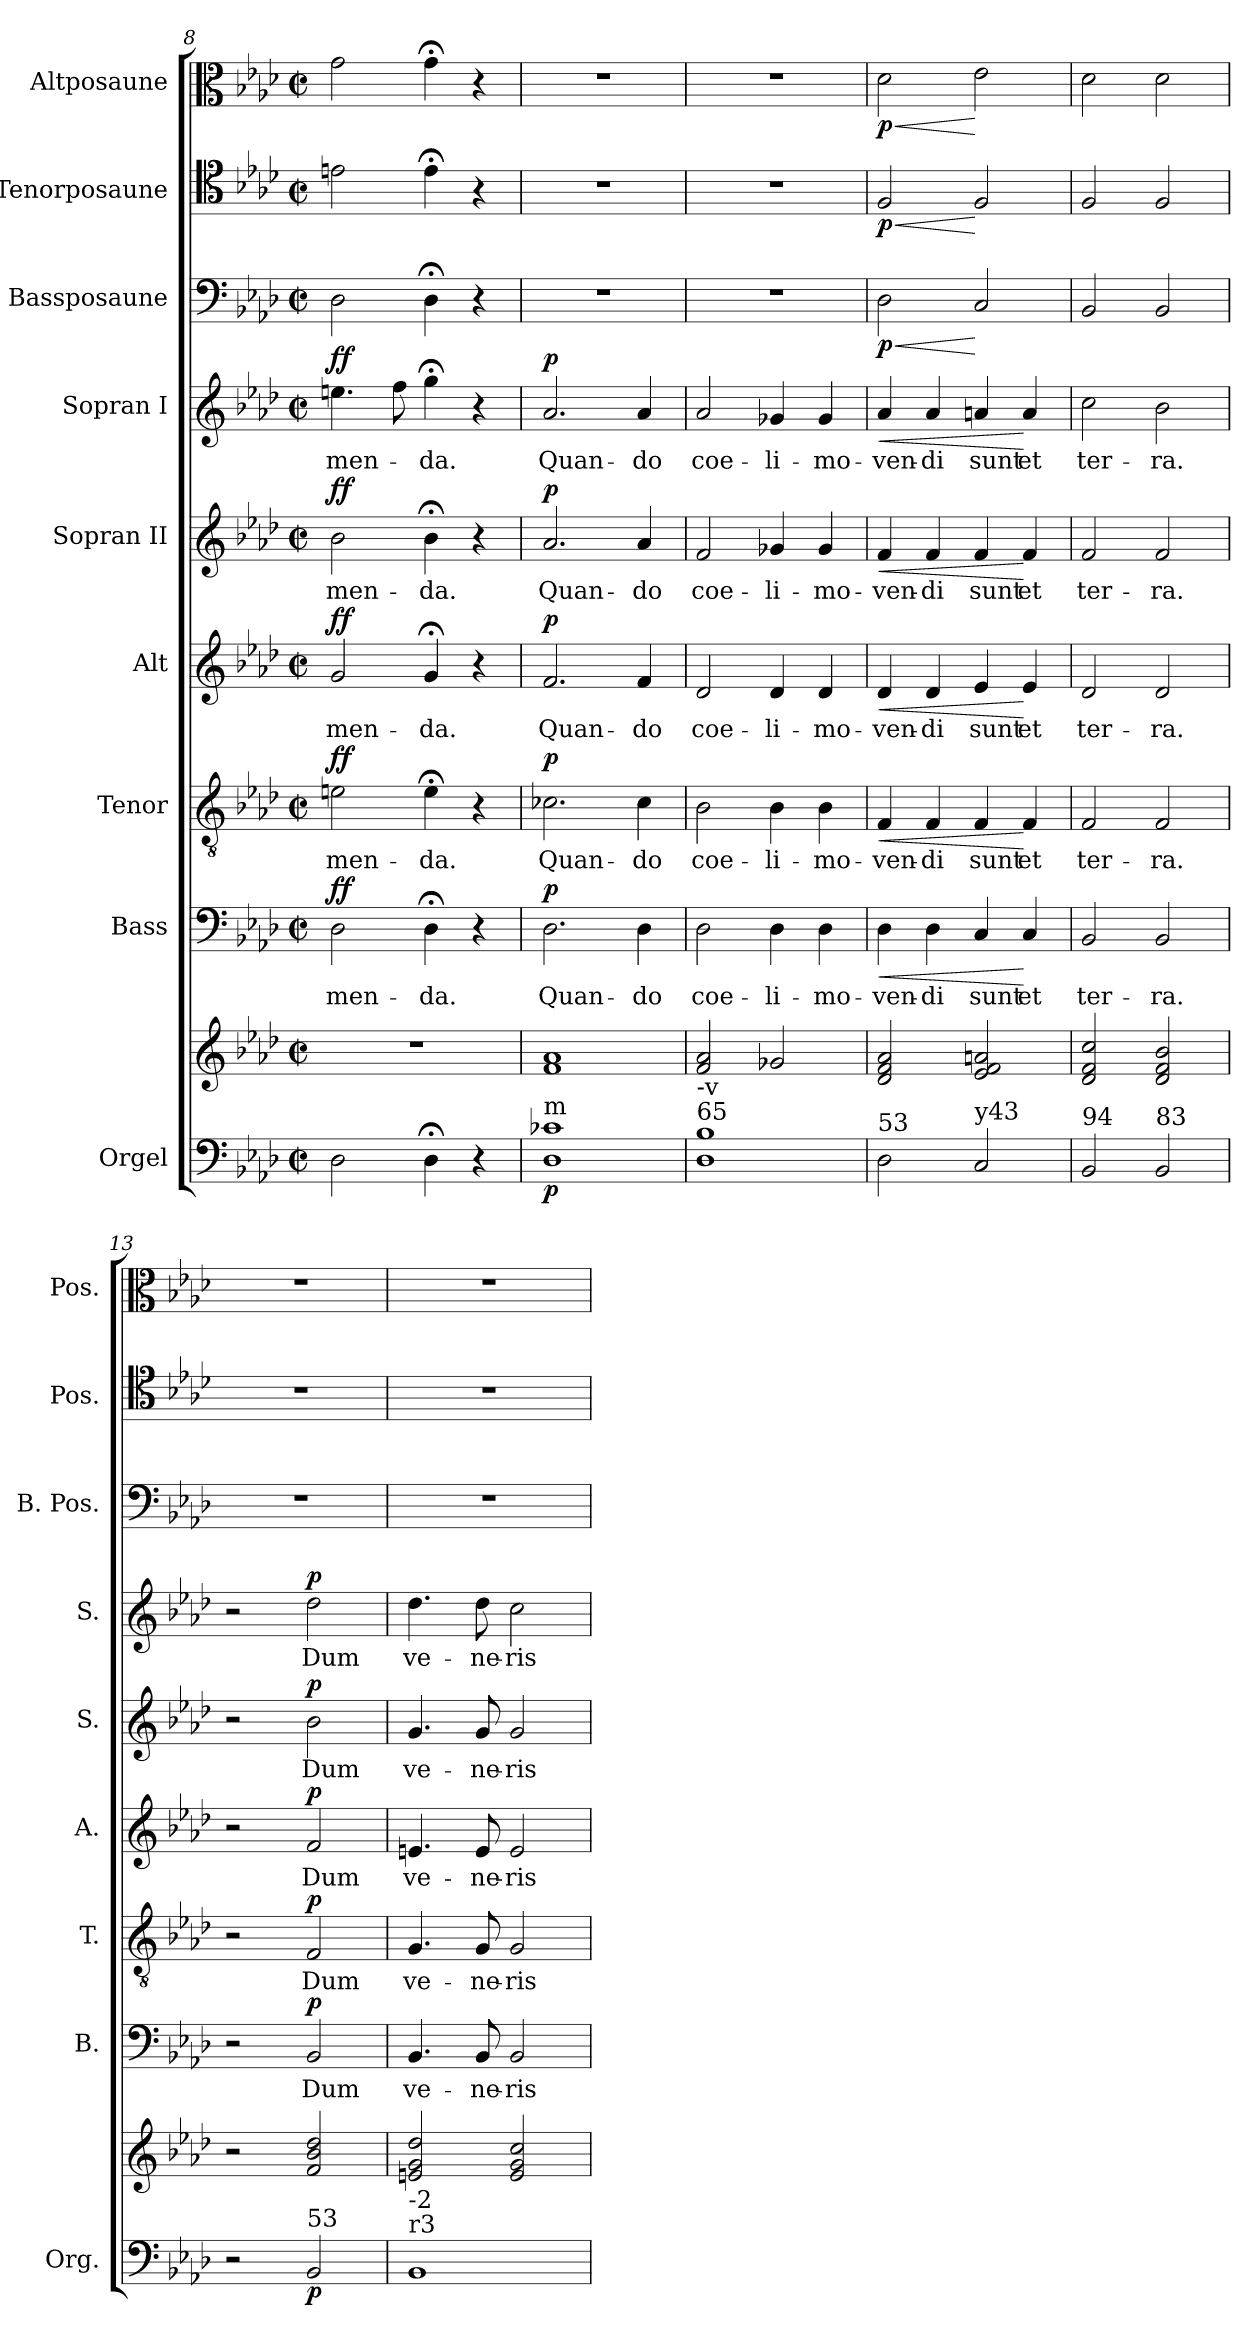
**kern	**kern	**dynam	**kern	**text	**dynam	**kern	**text	**dynam	**kern	**text	**dynam	**kern	**text	**dynam	**kern	**text	**dynam	**kern	**dynam	**kern	**dynam	**kern	**dynam
*part9	*part9	*part9	*part8	*part8	*part8	*part7	*part7	*part7	*part6	*part6	*part6	*part5	*part5	*part5	*part4	*part4	*part4	*part3	*part3	*part2	*part2	*part1	*part1
*staff10	*staff9	*staff9/10	*staff8	*staff8	*staff8	*staff7	*staff7	*staff7	*staff6	*staff6	*staff6	*staff5	*staff5	*staff5	*staff4	*staff4	*staff4	*staff3	*staff3	*staff2	*staff2	*staff1	*staff1
*I"Orgel	*	*	*I"Bass	*	*	*I"Tenor	*	*	*I"Alt	*	*	*I"Sopran II	*	*	*I"Sopran I	*	*	*I"Bassposaune	*	*I"Tenorposaune	*	*I"Altposaune	*
*I'Org.	*	*	*I'B.	*	*	*I'T.	*	*	*I'A.	*	*	*I'S.	*	*	*I'S.	*	*	*I'B. Pos.	*	*I'Pos.	*	*I'Pos.	*
*clefF4	*clefG2	*	*clefF4	*	*	*clefGv2	*	*	*clefG2	*	*	*clefG2	*	*	*clefG2	*	*	*clefF4	*	*clefC4	*	*clefC3	*
*	*	*	*	*	*	*ITrd7c12	*	*	*	*	*	*	*	*	*	*	*	*	*	*	*	*	*
*k[b-e-a-d-]	*k[b-e-a-d-]	*	*k[b-e-a-d-]	*	*	*k[b-e-a-d-]	*	*	*k[b-e-a-d-]	*	*	*k[b-e-a-d-]	*	*	*k[b-e-a-d-]	*	*	*k[b-e-a-d-]	*	*k[b-e-a-d-]	*	*k[b-e-a-d-]	*
*f:	*f:	*	*f:	*	*	*f:	*	*	*f:	*	*	*f:	*	*	*f:	*	*	*f:	*	*f:	*	*f:	*
*M2/2	*M2/2	*	*M2/2	*	*	*M2/2	*	*	*M2/2	*	*	*M2/2	*	*	*M2/2	*	*	*M2/2	*	*M2/2	*	*M2/2	*
*met(c|)	*met(c|)	*	*met(c|)	*	*	*met(c|)	*	*	*met(c|)	*	*	*met(c|)	*	*	*met(c|)	*	*	*met(c|)	*	*met(c|)	*	*met(c|)	*
=8	=8	=8	=8	=8	=8	=8	=8	=8	=8	=8	=8	=8	=8	=8	=8	=8	=8	=8	=8	=8	=8	=8	=8
!	!	!	!	!LO:LY:b	!LO:DY:b	!	!LO:LY:b	!LO:DY:b	!	!LO:LY:b	!LO:DY:b	!	!LO:LY:b	!LO:DY:b	!	!LO:LY:b	!LO:DY:b	!	!	!	!	!	!
2D-\	1r	.	2D-\	-men-	ff	2En\	-men-	ff	2g/	-men-	ff	2b-\	-men-	ff	4.een\	-men-	ff	2D-\	.	2en\	.	2g\	.
.	.	.	.	.	.	.	.	.	.	.	.	.	.	.	8ff\	.	.	.	.	.	.	.	.
!	!	!	!	!LO:LY:b	!	!	!LO:LY:b	!	!	!LO:LY:b	!	!	!LO:LY:b	!	!	!LO:LY:b	!	!	!	!	!	!	!
4D-;<\	.	.	4D-;<\	-da.	.	4E;<\	-da.	.	4g;</	-da.	.	4b-;<\	-da.	.	4gg;<\	-da.	.	4D-;<\	.	4e;<\	.	4g;<\	.
4r	.	.	4r	.	.	4r	.	.	4r	.	.	4r	.	.	4r	.	.	4r	.	4r	.	4r	.
=9	=9	=9	=9	=9	=9	=9	=9	=9	=9	=9	=9	=9	=9	=9	=9	=9	=9	=9	=9	=9	=9	=9	=9
!LO:TX:a:t=m	!	!	!	!	!	!	!	!	!	!	!	!	!	!	!	!	!	!	!	!	!	!	!
!	!	!LO:DY:b=2	!	!LO:LY:b	!LO:DY:b	!	!LO:LY:b	!LO:DY:b	!	!LO:LY:b	!LO:DY:b	!	!LO:LY:b	!LO:DY:b	!	!LO:LY:b	!LO:DY:b	!	!	!	!	!	!
1D- 1c-X	1f 1a-	p	2.D-\	Quan-	p	2.C-X\	Quan-	p	2.f/	Quan-	p	2.a-/	Quan-	p	2.a-/	Quan-	p	1r	.	1r	.	1r	.
!	!	!	!	!LO:LY:b	!	!	!LO:LY:b	!	!	!LO:LY:b	!	!	!LO:LY:b	!	!	!LO:LY:b	!	!	!	!	!	!	!
.	.	.	4D-\	-do	.	4C-\	-do	.	4f/	-do	.	4a-/	-do	.	4a-/	-do	.	.	.	.	.	.	.
=10	=10	=10	=10	=10	=10	=10	=10	=10	=10	=10	=10	=10	=10	=10	=10	=10	=10	=10	=10	=10	=10	=10	=10
!LO:TX:a:t=65	!	!	!	!	!	!	!	!	!	!	!	!	!	!	!	!	!	!	!	!	!	!	!
!LO:TX:a:t=-v	!	!	!	!	!	!	!	!	!	!	!	!	!	!	!	!	!	!	!	!	!	!	!
!	!	!	!	!LO:LY:b	!	!	!LO:LY:b	!	!	!LO:LY:b	!	!	!LO:LY:b	!	!	!LO:LY:b	!	!	!	!	!	!	!
1D- 1B-	2f/ 2a-/	.	2D-\	coe-	.	2BB-\	coe-	.	2d-/	coe-	.	2f/	coe-	.	2a-/	coe-	.	1r	.	1r	.	1r	.
!	!	!	!	!LO:LY:b	!	!	!LO:LY:b	!	!	!LO:LY:b	!	!	!LO:LY:b	!	!	!LO:LY:b	!	!	!	!	!	!	!
.	2g-X/	.	4D-\	-li-	.	4BB-\	-li-	.	4d-/	-li-	.	4g-X/	-li-	.	4g-X/	-li-	.	.	.	.	.	.	.
!	!	!	!	!LO:LY:b	!	!	!LO:LY:b	!	!	!LO:LY:b	!	!	!LO:LY:b	!	!	!LO:LY:b	!	!	!	!	!	!	!
.	.	.	4D-\	-mo-	.	4BB-\	-mo-	.	4d-/	-mo-	.	4g-/	-mo-	.	4g-/	-mo-	.	.	.	.	.	.	.
=11	=11	=11	=11	=11	=11	=11	=11	=11	=11	=11	=11	=11	=11	=11	=11	=11	=11	=11	=11	=11	=11	=11	=11
!LO:TX:a:t=53	!	!	!	!	!	!	!	!	!	!	!	!	!	!	!	!	!	!	!	!	!	!	!
!	!	!	!	!LO:LY:b	!LO:HP:b	!	!LO:LY:b	!LO:HP:b	!	!LO:LY:b	!LO:HP:b	!	!LO:LY:b	!LO:HP:b	!	!LO:LY:b	!LO:HP:b	!	!LO:HP:b	!	!LO:HP:b	!	!LO:HP:b
!	!	!	!	!	!	!	!	!	!	!	!	!	!	!	!	!	!	!	!LO:DY:n=1:b	!	!LO:DY:n=1:b	!	!LO:DY:n=1:b
2D-\	2d-/ 2f/ 2a-/	.	4D-\	-ven-	<	4FF/	-ven-	<	4d-/	-ven-	<	4f/	-ven-	<	4a-/	-ven-	<	2D-\	< p	2F/	< p	2d-\	< p
!	!	!	!	!LO:LY:b	!	!	!LO:LY:b	!	!	!LO:LY:b	!	!	!LO:LY:b	!	!	!LO:LY:b	!	!	!	!	!	!	!
.	.	.	4D-\	-di	.	4FF/	-di	.	4d-/	-di	.	4f/	-di	.	4a-/	-di	.	.	.	.	.	.	.
!LO:TX:a:t=y43	!	!	!	!	!	!	!	!	!	!	!	!	!	!	!	!	!	!	!	!	!	!	!
!	!	!	!	!LO:LY:b	!	!	!LO:LY:b	!	!	!LO:LY:b	!	!	!LO:LY:b	!	!	!LO:LY:b	!	!	!	!	!	!	!
2C/	2e-/ 2f/ 2an/	.	4C/	sunt	.	4FF/	sunt	.	4e-/	sunt	.	4f/	sunt	.	4an/	sunt	.	2C/	[	2F/	[	2e-\	[
!	!	!	!	!LO:LY:b	!	!	!LO:LY:b	!	!	!LO:LY:b	!	!	!LO:LY:b	!	!	!LO:LY:b	!	!	!	!	!	!	!
.	.	.	4C/	et	[	4FF/	et	[	4e-/	et	[	4f/	et	[	4a/	et	[	.	.	.	.	.	.
=12	=12	=12	=12	=12	=12	=12	=12	=12	=12	=12	=12	=12	=12	=12	=12	=12	=12	=12	=12	=12	=12	=12	=12
!LO:TX:a:t=94	!	!	!	!	!	!	!	!	!	!	!	!	!	!	!	!	!	!	!	!	!	!	!
!	!	!	!	!LO:LY:b	!	!	!LO:LY:b	!	!	!LO:LY:b	!	!	!LO:LY:b	!	!	!LO:LY:b	!	!	!	!	!	!	!
2BB-/	2d-/ 2f/ 2cc/	.	2BB-/	ter-	.	2FF/	ter-	.	2d-/	ter-	.	2f/	ter-	.	2cc\	ter-	.	2BB-/	.	2F/	.	2d-\	.
!LO:TX:a:t=83	!	!	!	!	!	!	!	!	!	!	!	!	!	!	!	!	!	!	!	!	!	!	!
!	!	!	!	!LO:LY:b	!	!	!LO:LY:b	!	!	!LO:LY:b	!	!	!LO:LY:b	!	!	!LO:LY:b	!	!	!	!	!	!	!
2BB-/	2d-/ 2f/ 2b-/	.	2BB-/	-ra.	.	2FF/	-ra.	.	2d-/	-ra.	.	2f/	-ra.	.	2b-\	-ra.	.	2BB-/	.	2F/	.	2d-\	.
=13	=13	=13	=13	=13	=13	=13	=13	=13	=13	=13	=13	=13	=13	=13	=13	=13	=13	=13	=13	=13	=13	=13	=13
*	*	*	*	*	*	*	*	*	*	*	*	*^	*	*	*	*	*	*	*	*	*	*	*
2r	2r	.	2r	.	.	2r	.	.	2r	.	.	2ryy	2r	.	.	2r	.	.	1r	.	1r	.	1r	.
!LO:TX:a:t=53	!	!	!	!	!	!	!	!	!	!	!	!	!	!	!	!	!	!	!	!	!	!	!	!
!	!	!LO:DY:b=2	!	!LO:LY:b	!LO:DY:b	!	!LO:LY:b	!LO:DY:b	!	!LO:LY:b	!LO:DY:b	!	!	!LO:LY:b	!LO:DY:b	!	!LO:LY:b	!LO:DY:b	!	!	!	!	!	!
2BB-/	2f/ 2b-/ 2dd-/	p	2BB-/	Dum	p	2FF/	Dum	p	2f/	Dum	p	2b-\	2ryy	Dum	p	2dd-\	Dum	p	.	.	.	.	.	.
=14	=14	=14	=14	=14	=14	=14	=14	=14	=14	=14	=14	=14	=14	=14	=14	=14	=14	=14	=14	=14	=14	=14	=14	=14
!LO:TX:a:t=r3	!	!	!	!	!	!	!	!	!	!	!	!	!	!	!	!	!	!	!	!	!	!	!	!
!LO:TX:a:t=-2	!	!	!	!	!	!	!	!	!	!	!	!	!	!	!	!	!	!	!	!	!	!	!	!
!	!	!	!	!LO:LY:b	!	!	!LO:LY:b	!	!	!LO:LY:b	!	!	!	!LO:LY:b	!	!	!LO:LY:b	!	!	!	!	!	!	!
*	*	*	*	*	*	*	*	*	*	*	*	*v	*v	*	*	*	*	*	*	*	*	*	*	*
1BB-	2en/ 2g/ 2dd-/	.	4.BB-/	ve-	.	4.GG/	ve-	.	4.en/	ve-	.	4.g/	ve-	.	4.dd-\	ve-	.	1r	.	1r	.	1r	.
!	!	!	!	!LO:LY:b	!	!	!LO:LY:b	!	!	!LO:LY:b	!	!	!LO:LY:b	!	!	!LO:LY:b	!	!	!	!	!	!	!
.	.	.	8BB-/	-ne-	.	8GG/	-ne-	.	8e/	-ne-	.	8g/	-ne-	.	8dd-\	-ne-	.	.	.	.	.	.	.
!	!	!	!	!LO:LY:b	!	!	!LO:LY:b	!	!	!LO:LY:b	!	!	!LO:LY:b	!	!	!LO:LY:b	!	!	!	!	!	!	!
.	2e/ 2g/ 2cc/	.	2BB-/	-ris	.	2GG/	-ris	.	2e/	-ris	.	2g/	-ris	.	2cc\	-ris	.	.	.	.	.	.	.
=	=	=	=	=	=	=	=	=	=	=	=	=	=	=	=	=	=	=	=	=	=	=	=
*-	*-	*-	*-	*-	*-	*-	*-	*-	*-	*-	*-	*-	*-	*-	*-	*-	*-	*-	*-	*-	*-	*-	*-
